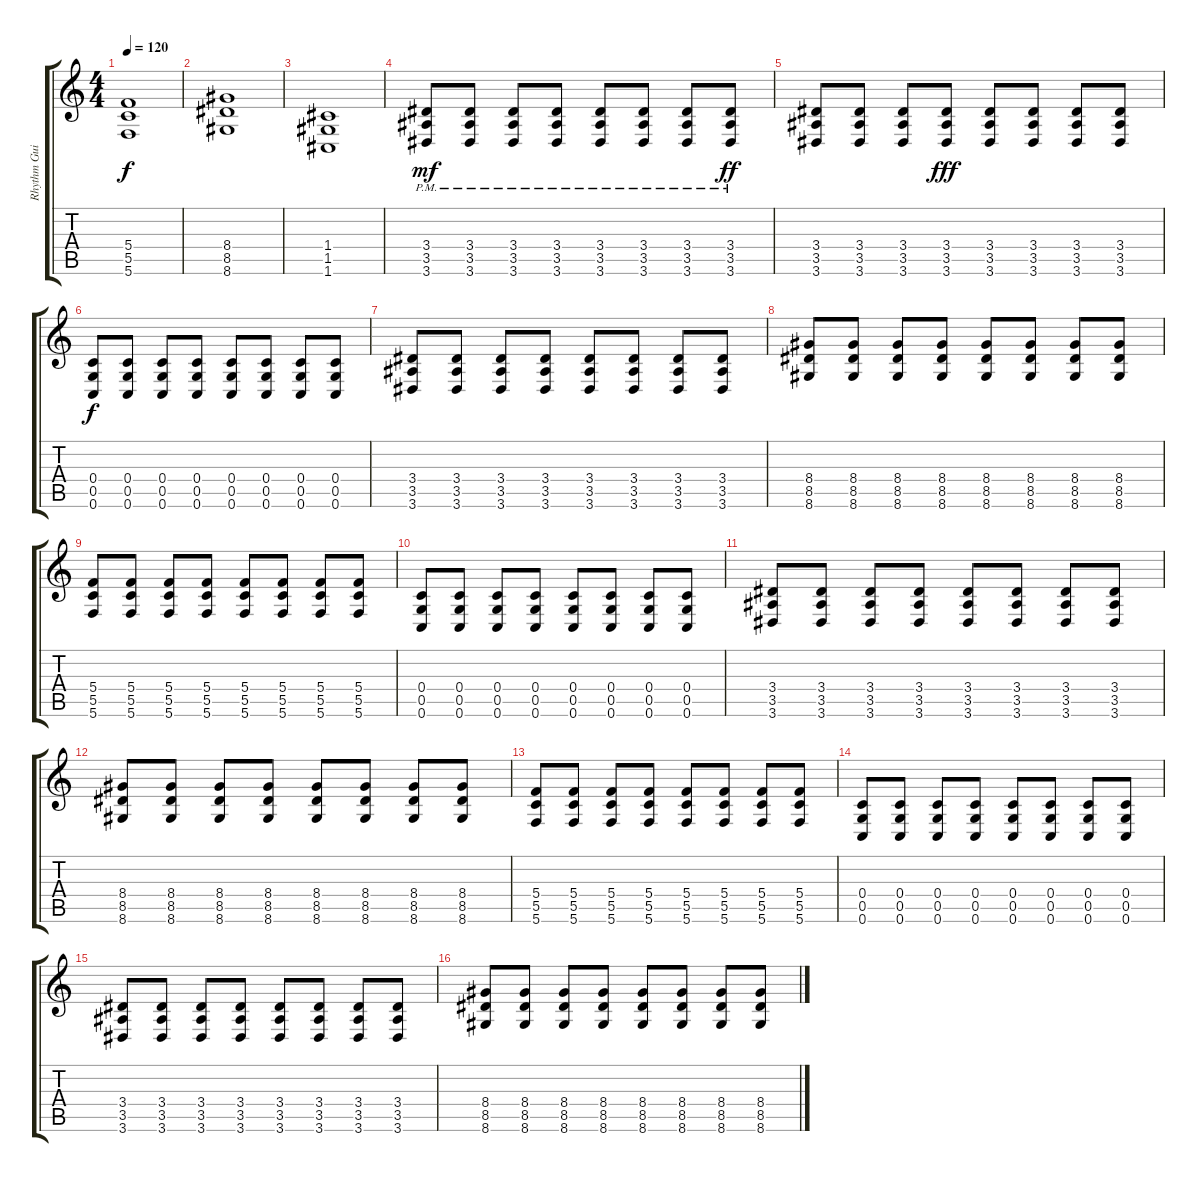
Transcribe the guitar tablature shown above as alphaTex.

\track ("Rhythm Guitar" "Rhythm Gui") {instrument distortionguitar}
\staff {score tabs}
\tuning (D4 A3 F3 C3 G2 C2) {hide}
\ts (4 4)
\tempo 120
\clef g2
\ks c
(5.4 5.5 5.6).1{dy f} |
(8.4 8.5 8.6).1 |
(1.4 1.5 1.6).1 |
(3.4{pm} 3.5{pm} 3.6{pm}).8{dy mf} (3.4{pm} 3.5{pm} 3.6{pm}).8 (3.4{pm} 3.5{pm} 3.6{pm}).8 (3.4{pm} 3.5{pm} 3.6{pm}).8 (3.4{pm} 3.5{pm} 3.6{pm}).8 (3.4{pm} 3.5{pm} 3.6{pm}).8 (3.4{pm} 3.5{pm} 3.6{pm}).8 (3.4{pm} 3.5{pm} 3.6{pm}).8{dy ff} |
(3.4 3.5 3.6).8 (3.4 3.5 3.6).8 (3.4 3.5 3.6).8 (3.4 3.5 3.6).8{dy fff} (3.4 3.5 3.6).8 (3.4 3.5 3.6).8 (3.4 3.5 3.6).8 (3.4 3.5 3.6).8 |
(0.4 0.5 0.6).8{dy f} (0.4 0.5 0.6).8 (0.4 0.5 0.6).8 (0.4 0.5 0.6).8 (0.4 0.5 0.6).8 (0.4 0.5 0.6).8 (0.4 0.5 0.6).8 (0.4 0.5 0.6).8 |
(3.4 3.5 3.6).8 (3.4 3.5 3.6).8 (3.4 3.5 3.6).8 (3.4 3.5 3.6).8 (3.4 3.5 3.6).8 (3.4 3.5 3.6).8 (3.4 3.5 3.6).8 (3.4 3.5 3.6).8 |
(8.4 8.5 8.6).8 (8.4 8.5 8.6).8 (8.4 8.5 8.6).8 (8.4 8.5 8.6).8 (8.4 8.5 8.6).8 (8.4 8.5 8.6).8 (8.4 8.5 8.6).8 (8.4 8.5 8.6).8 |
(5.4 5.5 5.6).8 (5.4 5.5 5.6).8 (5.4 5.5 5.6).8 (5.4 5.5 5.6).8 (5.4 5.5 5.6).8 (5.4 5.5 5.6).8 (5.4 5.5 5.6).8 (5.4 5.5 5.6).8 |
(0.4 0.5 0.6).8 (0.4 0.5 0.6).8 (0.4 0.5 0.6).8 (0.4 0.5 0.6).8 (0.4 0.5 0.6).8 (0.4 0.5 0.6).8 (0.4 0.5 0.6).8 (0.4 0.5 0.6).8 |
(3.4 3.5 3.6).8 (3.4 3.5 3.6).8 (3.4 3.5 3.6).8 (3.4 3.5 3.6).8 (3.4 3.5 3.6).8 (3.4 3.5 3.6).8 (3.4 3.5 3.6).8 (3.4 3.5 3.6).8 |
(8.4 8.5 8.6).8 (8.4 8.5 8.6).8 (8.4 8.5 8.6).8 (8.4 8.5 8.6).8 (8.4 8.5 8.6).8 (8.4 8.5 8.6).8 (8.4 8.5 8.6).8 (8.4 8.5 8.6).8 |
(5.4 5.5 5.6).8 (5.4 5.5 5.6).8 (5.4 5.5 5.6).8 (5.4 5.5 5.6).8 (5.4 5.5 5.6).8 (5.4 5.5 5.6).8 (5.4 5.5 5.6).8 (5.4 5.5 5.6).8 |
(0.4 0.5 0.6).8 (0.4 0.5 0.6).8 (0.4 0.5 0.6).8 (0.4 0.5 0.6).8 (0.4 0.5 0.6).8 (0.4 0.5 0.6).8 (0.4 0.5 0.6).8 (0.4 0.5 0.6).8 |
(3.4 3.5 3.6).8 (3.4 3.5 3.6).8 (3.4 3.5 3.6).8 (3.4 3.5 3.6).8 (3.4 3.5 3.6).8 (3.4 3.5 3.6).8 (3.4 3.5 3.6).8 (3.4 3.5 3.6).8 |
(8.4 8.5 8.6).8 (8.4 8.5 8.6).8 (8.4 8.5 8.6).8 (8.4 8.5 8.6).8 (8.4 8.5 8.6).8 (8.4 8.5 8.6).8 (8.4 8.5 8.6).8 (8.4 8.5 8.6).8
